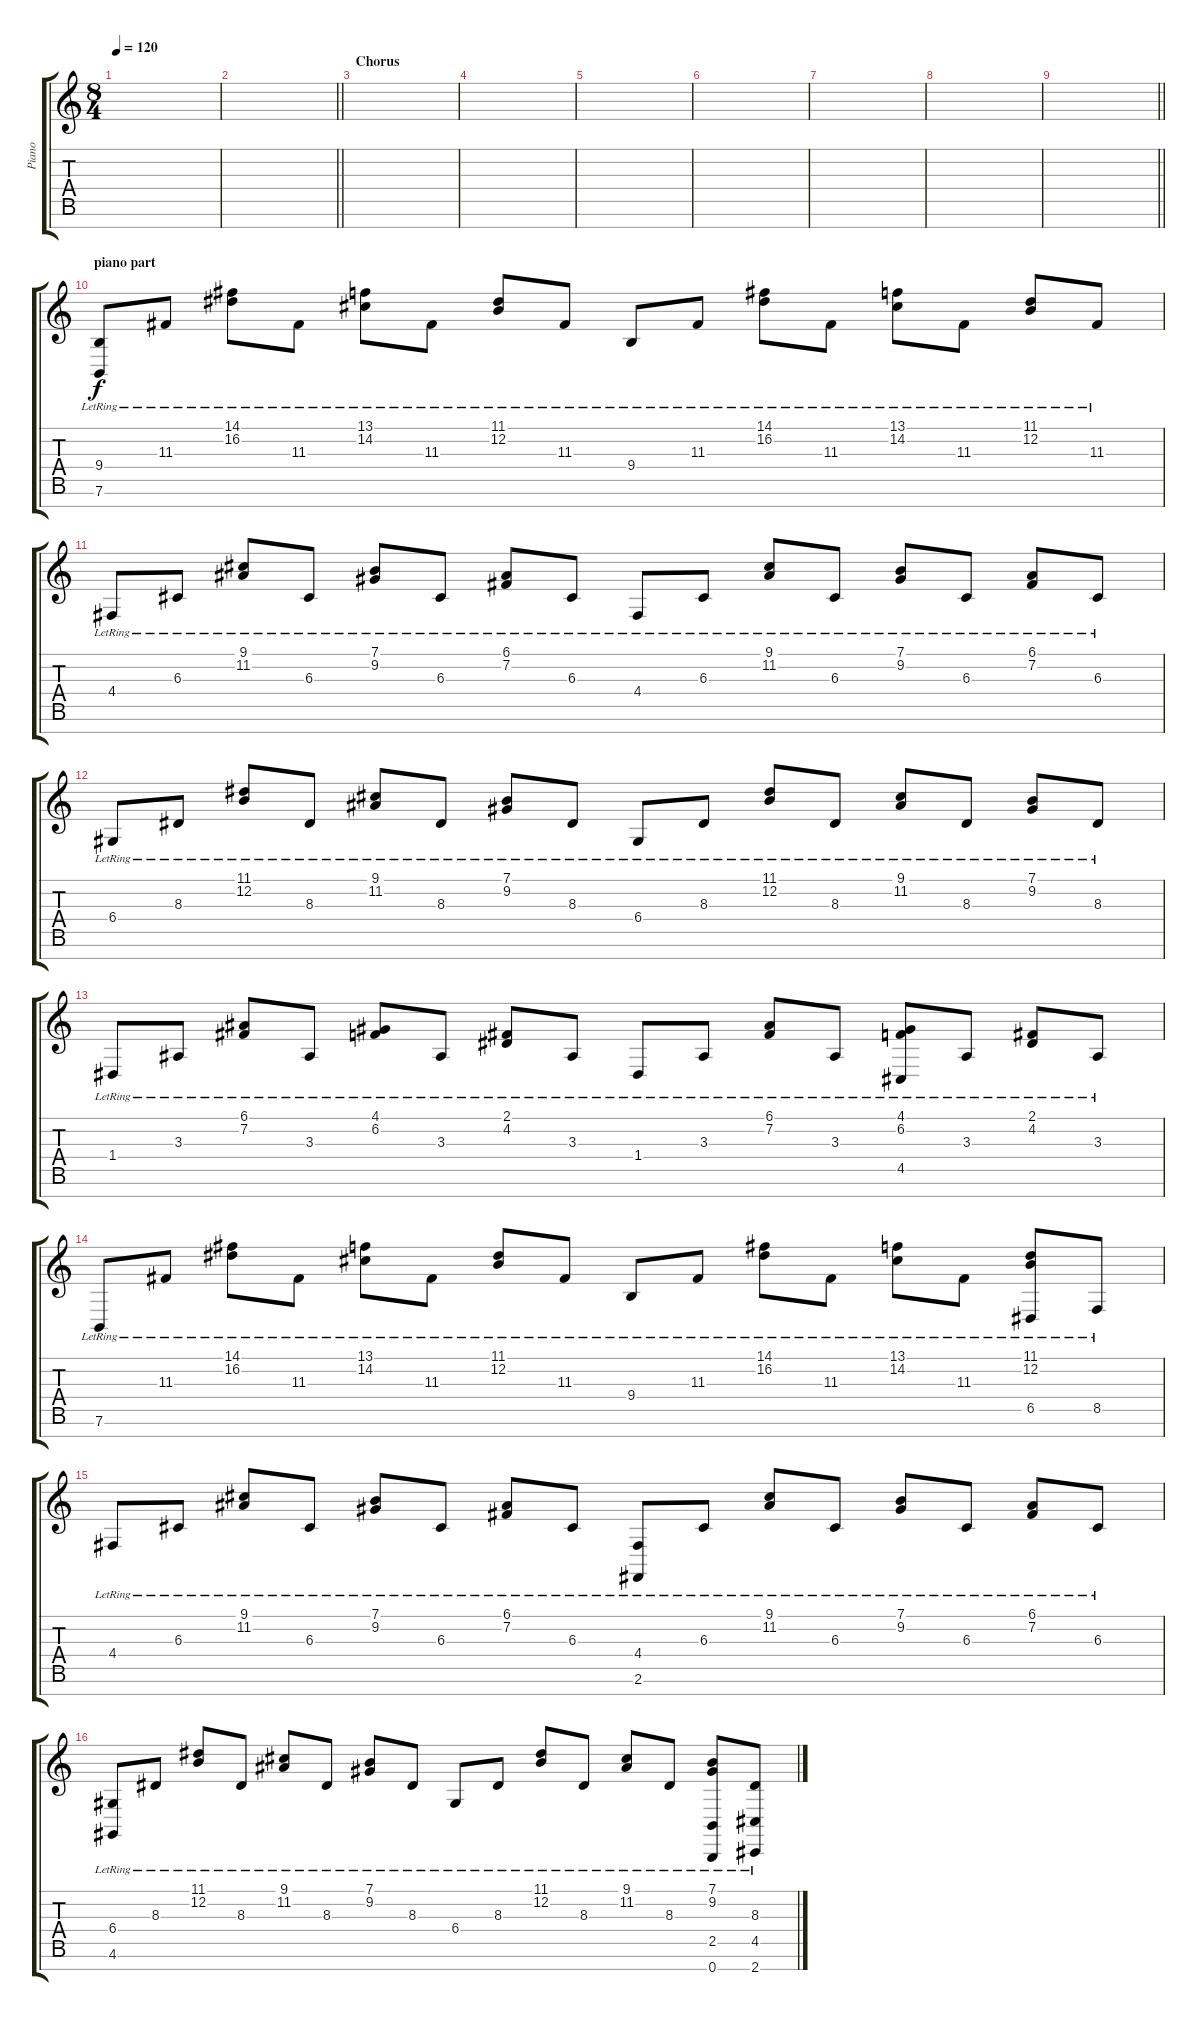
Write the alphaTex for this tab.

\track ("Piano" "Piano") {instrument brightacousticpiano}
\staff {score tabs}
\tuning (E4 B3 G3 D3 A2 E2 B1) {hide}
\ts (8 4)
\tempo 120
\clef g2
\ks c
|
\barLineRight lightlight
|
\section ("" "Chorus")
|
|
|
|
|
|
\barLineRight lightlight
|
\section ("" "piano part")
(9.4{lr} 7.6{lr}).8 11.3{lr}.8 (14.1{lr} 16.2{lr}).8 11.3{lr}.8 (13.1{lr} 14.2{lr}).8 11.3{lr}.8 (11.1{lr} 12.2{lr}).8 11.3{lr}.8 9.4{lr}.8 11.3{lr}.8 (14.1{lr} 16.2{lr}).8 11.3{lr}.8 (13.1{lr} 14.2{lr}).8 11.3{lr}.8 (11.1{lr} 12.2{lr}).8 11.3{lr}.8 |
4.4{lr}.8 6.3{lr}.8 (9.1{lr} 11.2{lr}).8 6.3{lr}.8 (7.1{lr} 9.2{lr}).8 6.3{lr}.8 (6.1{lr} 7.2{lr}).8 6.3{lr}.8 4.4{lr}.8 6.3{lr}.8 (9.1{lr} 11.2{lr}).8 6.3{lr}.8 (7.1{lr} 9.2{lr}).8 6.3{lr}.8 (6.1{lr} 7.2{lr}).8 6.3{lr}.8 |
6.4{lr}.8 8.3{lr}.8 (11.1{lr} 12.2{lr}).8 8.3{lr}.8 (9.1{lr} 11.2{lr}).8 8.3{lr}.8 (7.1{lr} 9.2{lr}).8 8.3{lr}.8 6.4{lr}.8 8.3{lr}.8 (11.1{lr} 12.2{lr}).8 8.3{lr}.8 (9.1{lr} 11.2{lr}).8 8.3{lr}.8 (7.1{lr} 9.2{lr}).8 8.3{lr}.8 |
1.4{lr}.8 3.3{lr}.8 (6.1{lr} 7.2{lr}).8 3.3{lr}.8 (4.1{lr} 6.2{lr}).8 3.3{lr}.8 (2.1{lr} 4.2{lr}).8 3.3{lr}.8 1.4{lr}.8 3.3{lr}.8 (6.1{lr} 7.2{lr}).8 3.3{lr}.8 (4.1{lr} 6.2{lr} 4.5{lr}).8 3.3{lr}.8 (2.1{lr} 4.2{lr}).8 3.3{lr}.8 |
7.6{lr}.8 11.3{lr}.8 (14.1{lr} 16.2{lr}).8 11.3{lr}.8 (13.1{lr} 14.2{lr}).8 11.3{lr}.8 (11.1{lr} 12.2{lr}).8 11.3{lr}.8 9.4{lr}.8 11.3{lr}.8 (14.1{lr} 16.2{lr}).8 11.3{lr}.8 (13.1{lr} 14.2{lr}).8 11.3{lr}.8 (11.1{lr} 12.2{lr} 6.5{lr}).8 8.5{lr}.8 |
4.4{lr}.8 6.3{lr}.8 (9.1{lr} 11.2{lr}).8 6.3{lr}.8 (7.1{lr} 9.2{lr}).8 6.3{lr}.8 (6.1{lr} 7.2{lr}).8 6.3{lr}.8 (4.4{lr} 2.6{lr}).8 6.3{lr}.8 (9.1{lr} 11.2{lr}).8 6.3{lr}.8 (7.1{lr} 9.2{lr}).8 6.3{lr}.8 (6.1{lr} 7.2{lr}).8 6.3{lr}.8 |
(6.4{lr} 4.6{lr}).8 8.3{lr}.8 (11.1{lr} 12.2{lr}).8 8.3{lr}.8 (9.1{lr} 11.2{lr}).8 8.3{lr}.8 (7.1{lr} 9.2{lr}).8 8.3{lr}.8 6.4{lr}.8 8.3{lr}.8 (11.1{lr} 12.2{lr}).8 8.3{lr}.8 (9.1{lr} 11.2{lr}).8 8.3{lr}.8 (7.1{lr} 9.2{lr} 2.5{lr} 0.7{lr}).8 (8.3{lr} 4.5{lr} 2.7{lr}).8
